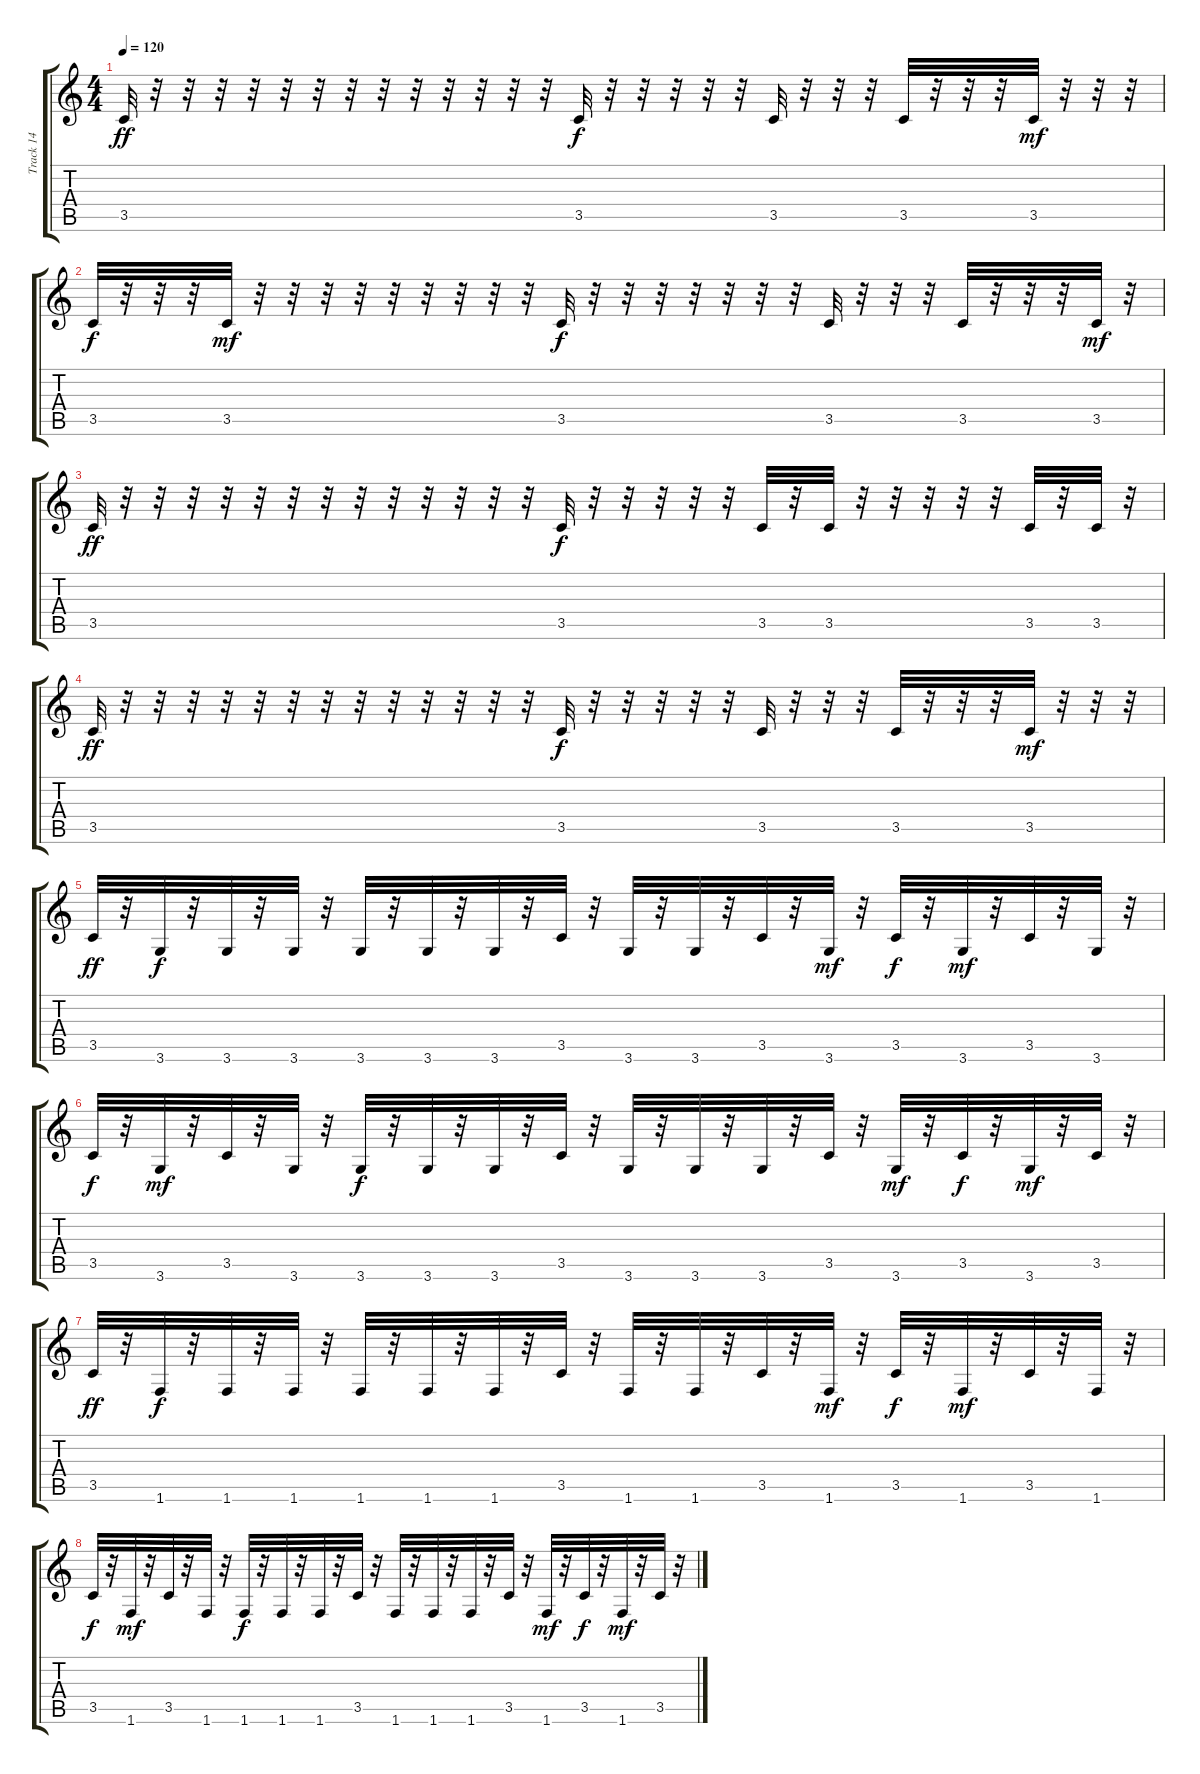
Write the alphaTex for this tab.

\track ("Track 14" "Track 14") {instrument synthbass1}
\staff {score tabs}
\tuning (E4 B3 G3 D3 A2 E2) {hide}
\ts (4 4)
\tempo 120
\clef g2
\ks c
3.5.32{dy ff} r.32 r.32 r.32 r.32 r.32 r.32 r.32 r.32 r.32 r.32 r.32 r.32 r.32 3.5.32{dy f} r.32 r.32 r.32 r.32 r.32 3.5.32 r.32 r.32 r.32 3.5.32 r.32 r.32 r.32 3.5.32{dy mf} r.32 r.32 r.32 |
3.5.32{dy f} r.32 r.32 r.32 3.5.32{dy mf} r.32 r.32 r.32 r.32 r.32 r.32 r.32 r.32 r.32 3.5.32{dy f} r.32 r.32 r.32 r.32 r.32 r.32 r.32 3.5.32 r.32 r.32 r.32 3.5.32 r.32 r.32 r.32 3.5.32{dy mf} r.32 |
3.5.32{dy ff} r.32 r.32 r.32 r.32 r.32 r.32 r.32 r.32 r.32 r.32 r.32 r.32 r.32 3.5.32{dy f} r.32 r.32 r.32 r.32 r.32 3.5.32 r.32 3.5.32 r.32 r.32 r.32 r.32 r.32 3.5.32 r.32 3.5.32 r.32 |
3.5.32{dy ff} r.32 r.32 r.32 r.32 r.32 r.32 r.32 r.32 r.32 r.32 r.32 r.32 r.32 3.5.32{dy f} r.32 r.32 r.32 r.32 r.32 3.5.32 r.32 r.32 r.32 3.5.32 r.32 r.32 r.32 3.5.32{dy mf} r.32 r.32 r.32 |
3.5.32{dy ff} r.32 3.6.32{dy f} r.32 3.6.32 r.32 3.6.32 r.32 3.6.32 r.32 3.6.32 r.32 3.6.32 r.32 3.5.32 r.32 3.6.32 r.32 3.6.32 r.32 3.5.32 r.32 3.6.32{dy mf} r.32 3.5.32{dy f} r.32 3.6.32{dy mf} r.32 3.5.32 r.32 3.6.32 r.32 |
3.5.32{dy f} r.32 3.6.32{dy mf} r.32 3.5.32 r.32 3.6.32 r.32 3.6.32{dy f} r.32 3.6.32 r.32 3.6.32 r.32 3.5.32 r.32 3.6.32 r.32 3.6.32 r.32 3.6.32 r.32 3.5.32 r.32 3.6.32{dy mf} r.32 3.5.32{dy f} r.32 3.6.32{dy mf} r.32 3.5.32 r.32 |
3.5.32{dy ff} r.32 1.6.32{dy f} r.32 1.6.32 r.32 1.6.32 r.32 1.6.32 r.32 1.6.32 r.32 1.6.32 r.32 3.5.32 r.32 1.6.32 r.32 1.6.32 r.32 3.5.32 r.32 1.6.32{dy mf} r.32 3.5.32{dy f} r.32 1.6.32{dy mf} r.32 3.5.32 r.32 1.6.32 r.32 |
3.5.32{dy f} r.32 1.6.32{dy mf} r.32 3.5.32 r.32 1.6.32 r.32 1.6.32{dy f} r.32 1.6.32 r.32 1.6.32 r.32 3.5.32 r.32 1.6.32 r.32 1.6.32 r.32 1.6.32 r.32 3.5.32 r.32 1.6.32{dy mf} r.32 3.5.32{dy f} r.32 1.6.32{dy mf} r.32 3.5.32 r.32
